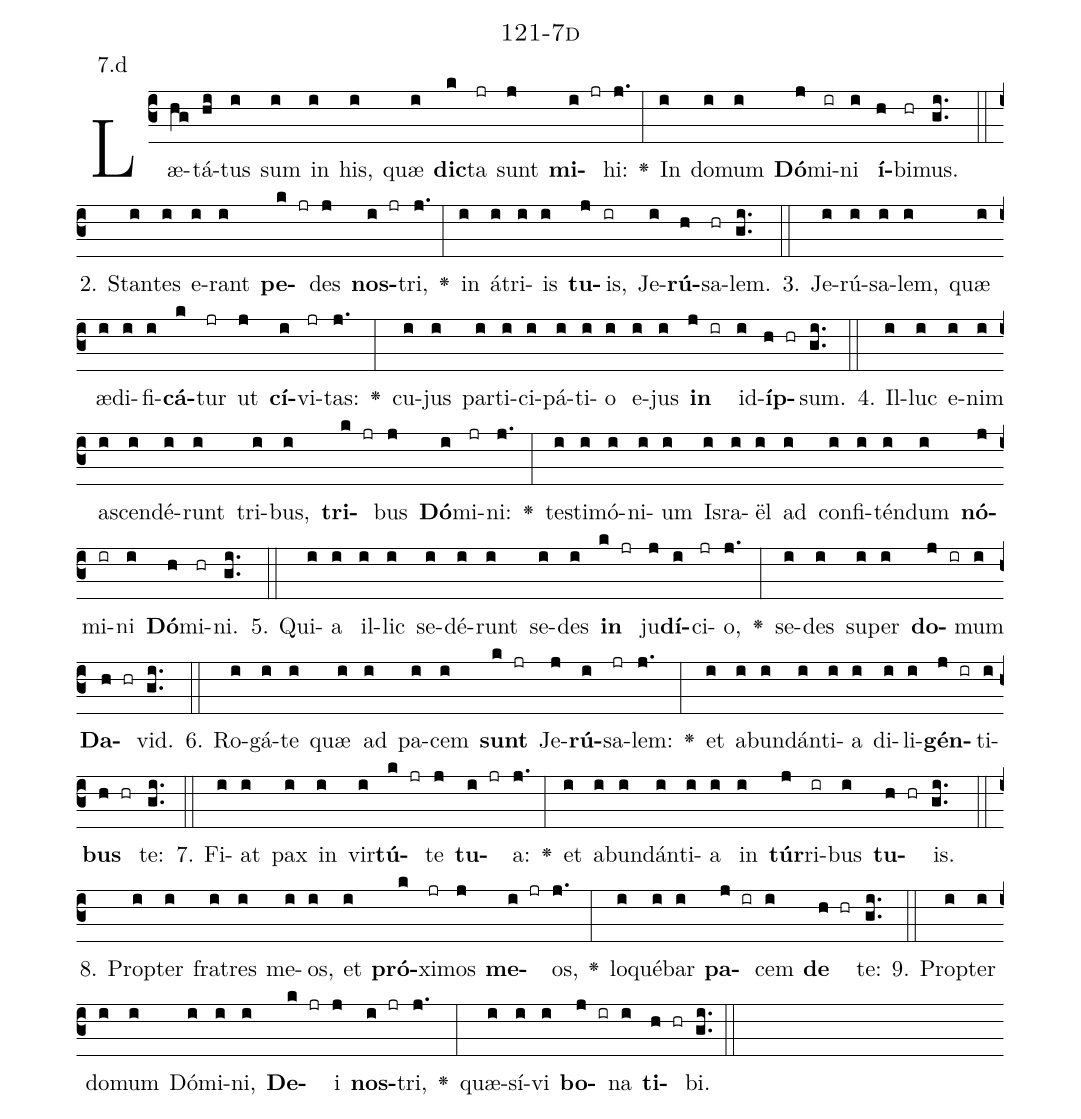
name: 121-7d;
annotation: 7.d;
%%
(c3)Læ(hg)tá(hi)tus(i) sum(i) in(i) his,(i) quæ(i) <b>dic</b>(k)ta(jr) sunt(j) <b>mi</b>(i jr)hi:(j.) <v>\greheightstar</v>(:) In(i) do(i)mum(i) <b>Dó</b>(j)mi(ir)ni(i) <b>í</b>(h)bi(hr)mus.(gi..) (::)
2. Stan(i)tes(i) e(i)rant(i) <b>pe</b>(k jr)des(j) <b>nos</b>(i jr)tri,(j.) <v>\greheightstar</v>(:) in(i) á(i)tri(i)is(i) <b>tu</b>(j)is,(ir) Je(i)<b>rú</b>(h)sa(hr)lem.(gi..) (::)
3. Je(i)rú(i)sa(i)lem,(i) quæ(i) æ(i)di(i)fi(i)<b>cá</b>(k)tur(jr) ut(j) <b>cí</b>(i)vi(jr)tas:(j.) <v>\greheightstar</v>(:) cu(i)jus(i) par(i)ti(i)ci(i)pá(i)ti(i)o(i) e(i)jus(i) <b>in</b>(j ir) id(i)<b>íp</b>(h hr)sum.(gi..) (::)
4. Il(i)luc(i) e(i)nim(i) a(i)scen(i)dé(i)runt(i) tri(i)bus,(i) <b>tri</b>(k jr)bus(j) <b>Dó</b>(i)mi(jr)ni:(j.) <v>\greheightstar</v>(:) tes(i)ti(i)mó(i)ni(i)um(i) Is(i)ra(i)ël(i) ad(i) con(i)fi(i)tén(i)dum(i) <b>nó</b>(j)mi(ir)ni(i) <b>Dó</b>(h)mi(hr)ni.(gi..) (::)
5. Qui(i)a(i) il(i)lic(i) se(i)dé(i)runt(i) se(i)des(i) <b>in</b>(k jr) ju(j)<b>dí</b>(i)ci(jr)o,(j.) <v>\greheightstar</v>(:) se(i)des(i) su(i)per(i) <b>do</b>(j ir)mum(i) <b>Da</b>(h hr)vid.(gi..) (::)
6. Ro(i)gá(i)te(i) quæ(i) ad(i) pa(i)cem(i) <b>sunt</b>(k jr) Je(j)<b>rú</b>(i)sa(jr)lem:(j.) <v>\greheightstar</v>(:) et(i) ab(i)un(i)dán(i)ti(i)a(i) di(i)li(i)<b>gén</b>(j ir)ti(i)<b>bus</b>(h hr) te:(gi..) (::)
7. Fi(i)at(i) pax(i) in(i) vir(i)<b>tú</b>(k jr)te(j) <b>tu</b>(i jr)a:(j.) <v>\greheightstar</v>(:) et(i) ab(i)un(i)dán(i)ti(i)a(i) in(i) <b>túr</b>(j)ri(ir)bus(i) <b>tu</b>(h hr)is.(gi..) (::)
8. Prop(i)ter(i) fra(i)tres(i) me(i)os,(i) et(i) <b>pró</b>(k)xi(jr)mos(j) <b>me</b>(i jr)os,(j.) <v>\greheightstar</v>(:) lo(i)qué(i)bar(i) <b>pa</b>(j ir)cem(i) <b>de</b>(h hr) te:(gi..) (::)
9. Prop(i)ter(i) do(i)mum(i) Dó(i)mi(i)ni,(i) <b>De</b>(k jr)i(j) <b>nos</b>(i jr)tri,(j.) <v>\greheightstar</v>(:) quæ(i)sí(i)vi(i) <b>bo</b>(j ir)na(i) <b>ti</b>(h hr)bi.(gi..) (::)
